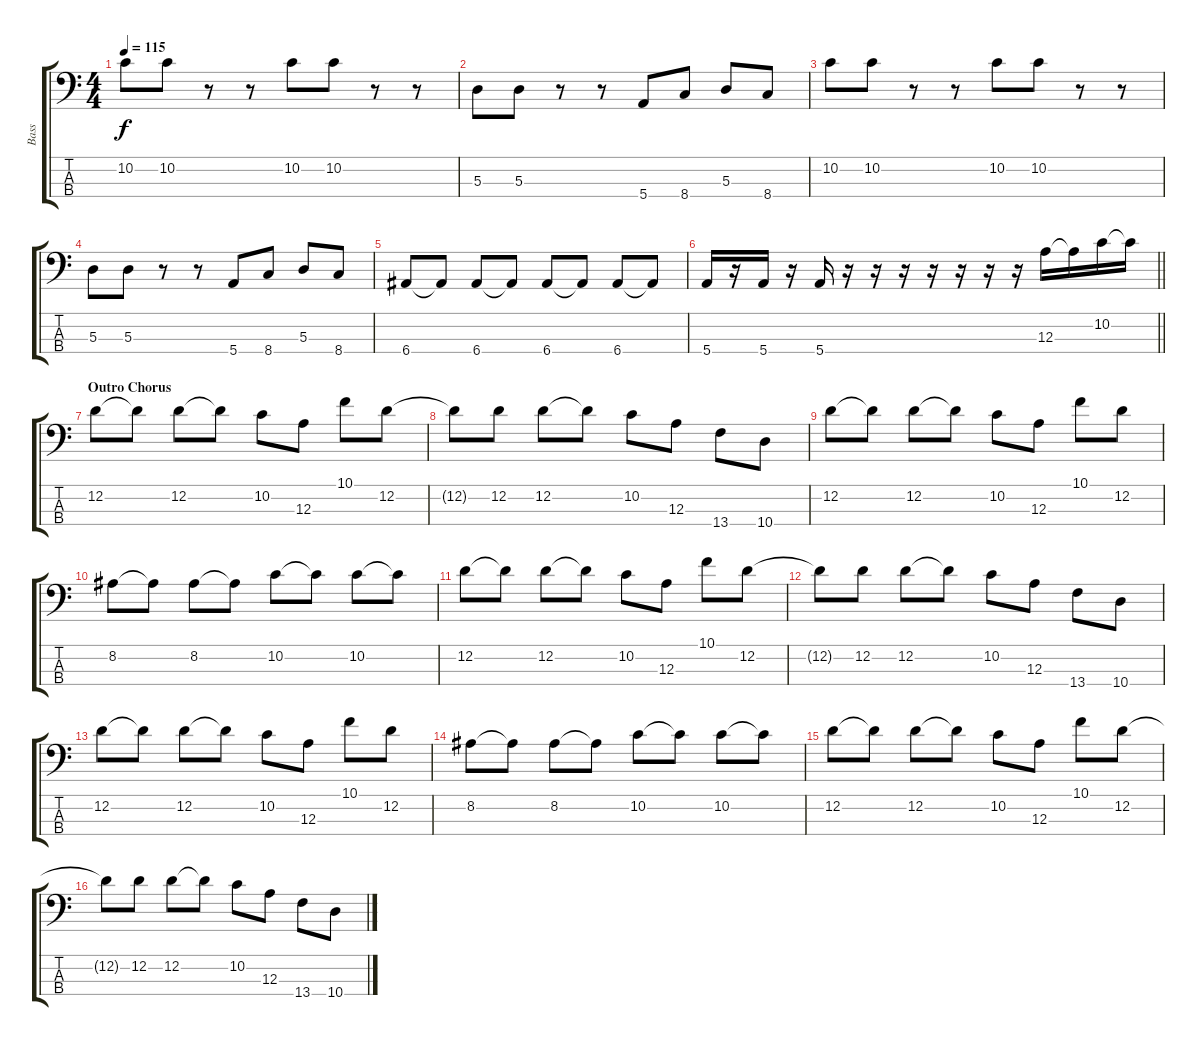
\track ("Bass" "Bass") {instrument electricbassfinger}
\staff {score tabs}
\tuning (G2 D2 A1 E1) {hide}
\ts (4 4)
\tempo 115
\clef f4
\ks c
10.2.8{dy f} 10.2.8 r.8 r.8 10.2.8 10.2.8 r.8 r.8 |
5.3.8 5.3.8 r.8 r.8 5.4.8 8.4.8 5.3.8 8.4.8 |
10.2.8 10.2.8 r.8 r.8 10.2.8 10.2.8 r.8 r.8 |
5.3.8 5.3.8 r.8 r.8 5.4.8 8.4.8 5.3.8 8.4.8 |
6.4.8 6.4{t}.8 6.4.8 6.4{t}.8 6.4.8 6.4{t}.8 6.4.8 6.4{t}.8 |
\barLineRight lightlight
5.4.16 r.16 5.4.16 r.16 5.4.16 r.16 r.16 r.16 r.16 r.16 r.16 r.16 12.3.16 12.3{t}.16 10.2.16 10.2{t}.16 |
\section ("" "Outro Chorus")
12.2.8 12.2{t}.8 12.2.8 12.2{t}.8 10.2.8 12.3.8 10.1.8 12.2.8 |
12.2{t}.8 12.2.8 12.2.8 12.2{t}.8 10.2.8 12.3.8 13.4.8 10.4.8 |
12.2.8 12.2{t}.8 12.2.8 12.2{t}.8 10.2.8 12.3.8 10.1.8 12.2.8 |
8.2.8 8.2{t}.8 8.2.8 8.2{t}.8 10.2.8 10.2{t}.8 10.2.8 10.2{t}.8 |
12.2.8 12.2{t}.8 12.2.8 12.2{t}.8 10.2.8 12.3.8 10.1.8 12.2.8 |
12.2{t}.8 12.2.8 12.2.8 12.2{t}.8 10.2.8 12.3.8 13.4.8 10.4.8 |
12.2.8 12.2{t}.8 12.2.8 12.2{t}.8 10.2.8 12.3.8 10.1.8 12.2.8 |
8.2.8 8.2{t}.8 8.2.8 8.2{t}.8 10.2.8 10.2{t}.8 10.2.8 10.2{t}.8 |
12.2.8 12.2{t}.8 12.2.8 12.2{t}.8 10.2.8 12.3.8 10.1.8 12.2.8 |
12.2{t}.8 12.2.8 12.2.8 12.2{t}.8 10.2.8 12.3.8 13.4.8 10.4.8
